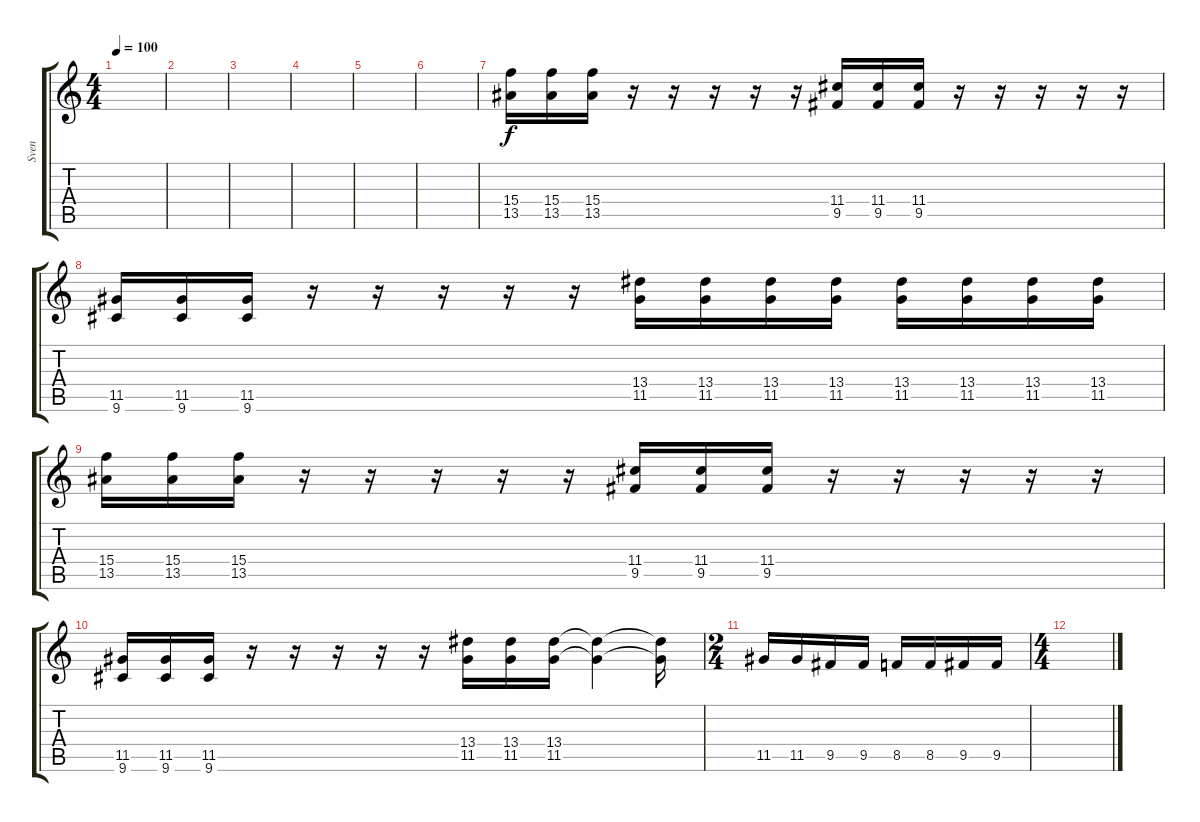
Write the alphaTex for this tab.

\track ("Sven" "Sven") {instrument overdrivenguitar}
\staff {score tabs}
\tuning (E4 B3 G3 D3 A2 E2) {hide}
\ts (4 4)
\tempo 100
\clef g2
\ks c
|
|
|
|
|
|
(15.4 13.5).16 (15.4 13.5).16 (15.4 13.5).16 r.16 r.16 r.16 r.16 r.16 (11.4 9.5).16 (11.4 9.5).16 (11.4 9.5).16 r.16 r.16 r.16 r.16 r.16 |
(11.5 9.6).16 (11.5 9.6).16 (11.5 9.6).16 r.16 r.16 r.16 r.16 r.16 (13.4 11.5).16 (13.4 11.5).16 (13.4 11.5).16 (13.4 11.5).16 (13.4 11.5).16 (13.4 11.5).16 (13.4 11.5).16 (13.4 11.5).16 |
(15.4 13.5).16 (15.4 13.5).16 (15.4 13.5).16 r.16 r.16 r.16 r.16 r.16 (11.4 9.5).16 (11.4 9.5).16 (11.4 9.5).16 r.16 r.16 r.16 r.16 r.16 |
(11.5 9.6).16 (11.5 9.6).16 (11.5 9.6).16 r.16 r.16 r.16 r.16 r.16 (13.4 11.5).16 (13.4 11.5).16 (13.4 11.5).16 (13.4{t} 11.5{t}).4 (13.4{t} 11.5{t}).16 |
\ts (2 4)
11.5.16 11.5.16 9.5.16 9.5.16 8.5.16 8.5.16 9.5.16 9.5.16 |
\ts (4 4)
